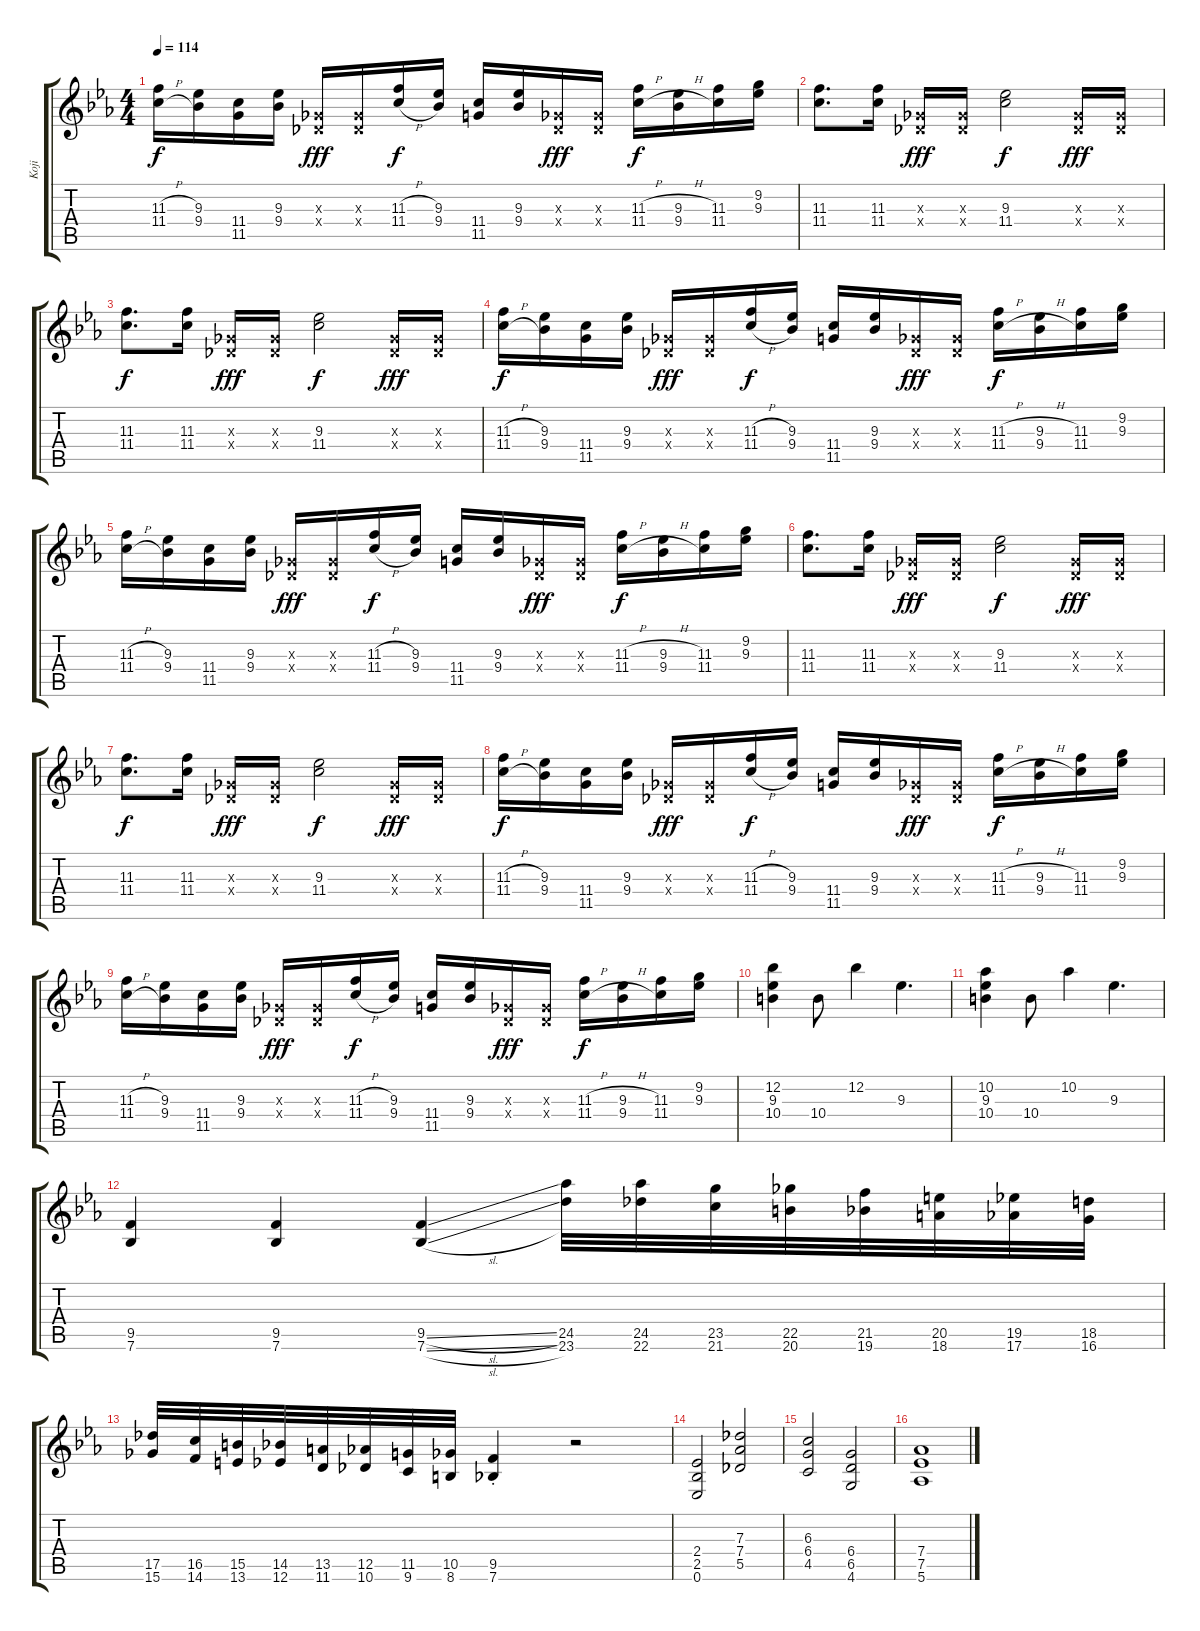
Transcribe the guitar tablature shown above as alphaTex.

\track ("Koji" "Koji") {instrument distortionguitar}
\staff {score tabs}
\tuning (Eb4 Bb3 Gb3 Db3 Ab2 Eb2) {hide}
\ts (4 4)
\tempo 114
\clef g2
\ks eb
(11.3{h} 11.4{h}).16{dy f} (9.3 9.4).16 (11.4 11.5).16 (9.3 9.4).16 (0.3{x} 0.4{x}).16{dy fff} (0.3{x} 0.4{x}).16 (11.3{h} 11.4{h}).16{dy f} (9.3 9.4).16 (11.4 11.5).16 (9.3 9.4).16 (0.3{x} 0.4{x}).16{dy fff} (0.3{x} 0.4{x}).16 (11.3{h} 11.4{h}).16{dy f} (9.3{h} 9.4{h}).16 (11.3 11.4).16 (9.2 9.3).16 |
(11.3 11.4).8{d} (11.3 11.4).16 (0.3{x} 0.4{x}).16{dy fff} (0.3{x} 0.4{x}).16 (9.3 11.4).2{dy f} (0.3{x} 0.4{x}).16{dy fff} (0.3{x} 0.4{x}).16 |
(11.3 11.4).8{d dy f} (11.3 11.4).16 (0.3{x} 0.4{x}).16{dy fff} (0.3{x} 0.4{x}).16 (9.3 11.4).2{dy f} (0.3{x} 0.4{x}).16{dy fff} (0.3{x} 0.4{x}).16 |
(11.3{h} 11.4{h}).16{dy f} (9.3 9.4).16 (11.4 11.5).16 (9.3 9.4).16 (0.3{x} 0.4{x}).16{dy fff} (0.3{x} 0.4{x}).16 (11.3{h} 11.4{h}).16{dy f} (9.3 9.4).16 (11.4 11.5).16 (9.3 9.4).16 (0.3{x} 0.4{x}).16{dy fff} (0.3{x} 0.4{x}).16 (11.3{h} 11.4{h}).16{dy f} (9.3{h} 9.4{h}).16 (11.3 11.4).16 (9.2 9.3).16 |
(11.3{h} 11.4{h}).16 (9.3 9.4).16 (11.4 11.5).16 (9.3 9.4).16 (0.3{x} 0.4{x}).16{dy fff} (0.3{x} 0.4{x}).16 (11.3{h} 11.4{h}).16{dy f} (9.3 9.4).16 (11.4 11.5).16 (9.3 9.4).16 (0.3{x} 0.4{x}).16{dy fff} (0.3{x} 0.4{x}).16 (11.3{h} 11.4{h}).16{dy f} (9.3{h} 9.4{h}).16 (11.3 11.4).16 (9.2 9.3).16 |
(11.3 11.4).8{d} (11.3 11.4).16 (0.3{x} 0.4{x}).16{dy fff} (0.3{x} 0.4{x}).16 (9.3 11.4).2{dy f} (0.3{x} 0.4{x}).16{dy fff} (0.3{x} 0.4{x}).16 |
(11.3 11.4).8{d dy f} (11.3 11.4).16 (0.3{x} 0.4{x}).16{dy fff} (0.3{x} 0.4{x}).16 (9.3 11.4).2{dy f} (0.3{x} 0.4{x}).16{dy fff} (0.3{x} 0.4{x}).16 |
(11.3{h} 11.4{h}).16{dy f} (9.3 9.4).16 (11.4 11.5).16 (9.3 9.4).16 (0.3{x} 0.4{x}).16{dy fff} (0.3{x} 0.4{x}).16 (11.3{h} 11.4{h}).16{dy f} (9.3 9.4).16 (11.4 11.5).16 (9.3 9.4).16 (0.3{x} 0.4{x}).16{dy fff} (0.3{x} 0.4{x}).16 (11.3{h} 11.4{h}).16{dy f} (9.3{h} 9.4{h}).16 (11.3 11.4).16 (9.2 9.3).16 |
(11.3{h} 11.4{h}).16 (9.3 9.4).16 (11.4 11.5).16 (9.3 9.4).16 (0.3{x} 0.4{x}).16{dy fff} (0.3{x} 0.4{x}).16 (11.3{h} 11.4{h}).16{dy f} (9.3 9.4).16 (11.4 11.5).16 (9.3 9.4).16 (0.3{x} 0.4{x}).16{dy fff} (0.3{x} 0.4{x}).16 (11.3{h} 11.4{h}).16{dy f} (9.3{h} 9.4{h}).16 (11.3 11.4).16 (9.2 9.3).16 |
(12.2 9.3 10.4).4 10.4.8 12.2.4 9.3.4{d} |
(10.2 9.3 10.4).4 10.4.8 10.2.4 9.3.4{d} |
(9.5 7.6).4 (9.5 7.6).4 (9.5{sl} 7.6{sl}).4 (24.5 23.6).32 (24.5 22.6).32 (23.5 21.6).32 (22.5 20.6).32 (21.5 19.6).32 (20.5 18.6).32 (19.5 17.6).32 (18.5 16.6).32 |
(17.5 15.6).32 (16.5 14.6).32 (15.5 13.6).32 (14.5 12.6).32 (13.5 11.6).32 (12.5 10.6).32 (11.5 9.6).32 (10.5 8.6).32 (9.5{st} 7.6{st}).4 r.2 |
(2.4 2.5 0.6).2 (7.3 7.4 5.5).2 |
(6.3 6.4 4.5).2 (6.4 6.5 4.6).2 |
(7.4 7.5 5.6).1
